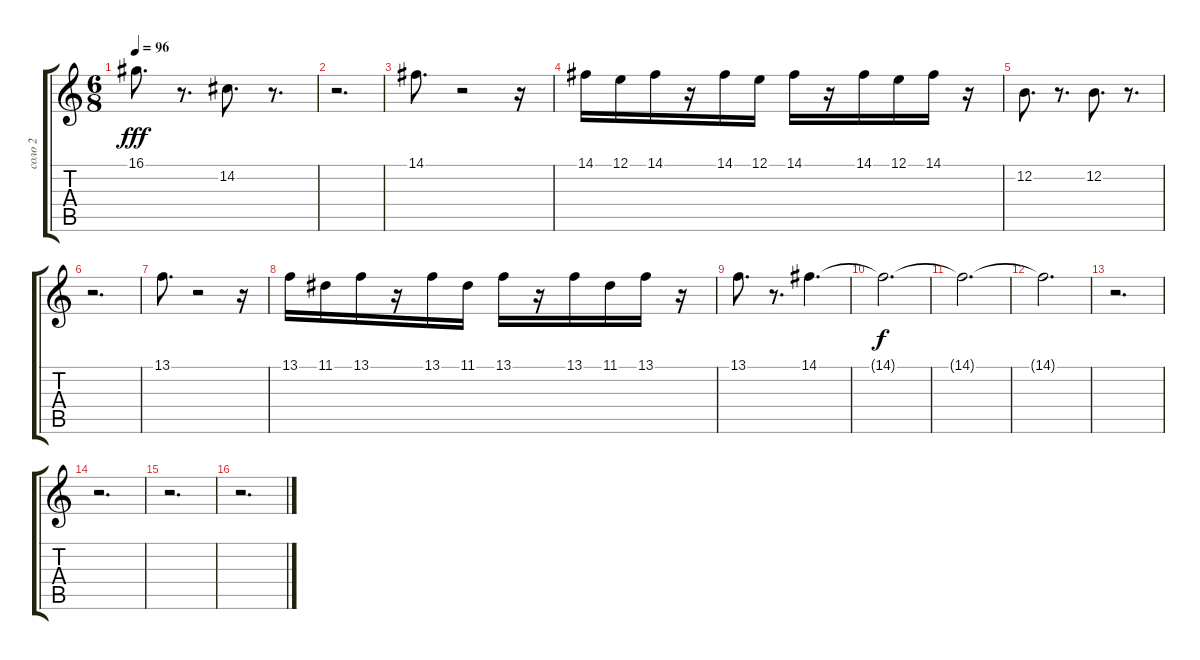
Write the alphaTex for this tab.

\track ("соло 2" "соло 2") {instrument synthstrings2}
\staff {score tabs}
\tuning (E4 B3 G3 D3 A2 E2) {hide}
\ts (6 8)
\tempo 96
\clef g2
\ks c
16.1.8{d dy fff} r.8{d} 14.2.8{d} r.8{d} |
r.2{d} |
14.1.8{d} r.2 r.16 |
14.1.16 12.1.16 14.1.16 r.16 14.1.16 12.1.16 14.1.16 r.16 14.1.16 12.1.16 14.1.16 r.16 |
12.2.8{d} r.8{d} 12.2.8{d} r.8{d} |
r.2{d} |
13.1.8{d} r.2 r.16 |
13.1.16 11.1.16 13.1.16 r.16 13.1.16 11.1.16 13.1.16 r.16 13.1.16 11.1.16 13.1.16 r.16 |
13.1.8{d} r.8{d} 14.1.4{d} |
14.1{t}.2{d dy f} |
14.1{t}.2{d} |
14.1{t}.2{d} |
r.2{d} |
r.2{d} |
r.2{d} |
r.2{d}
